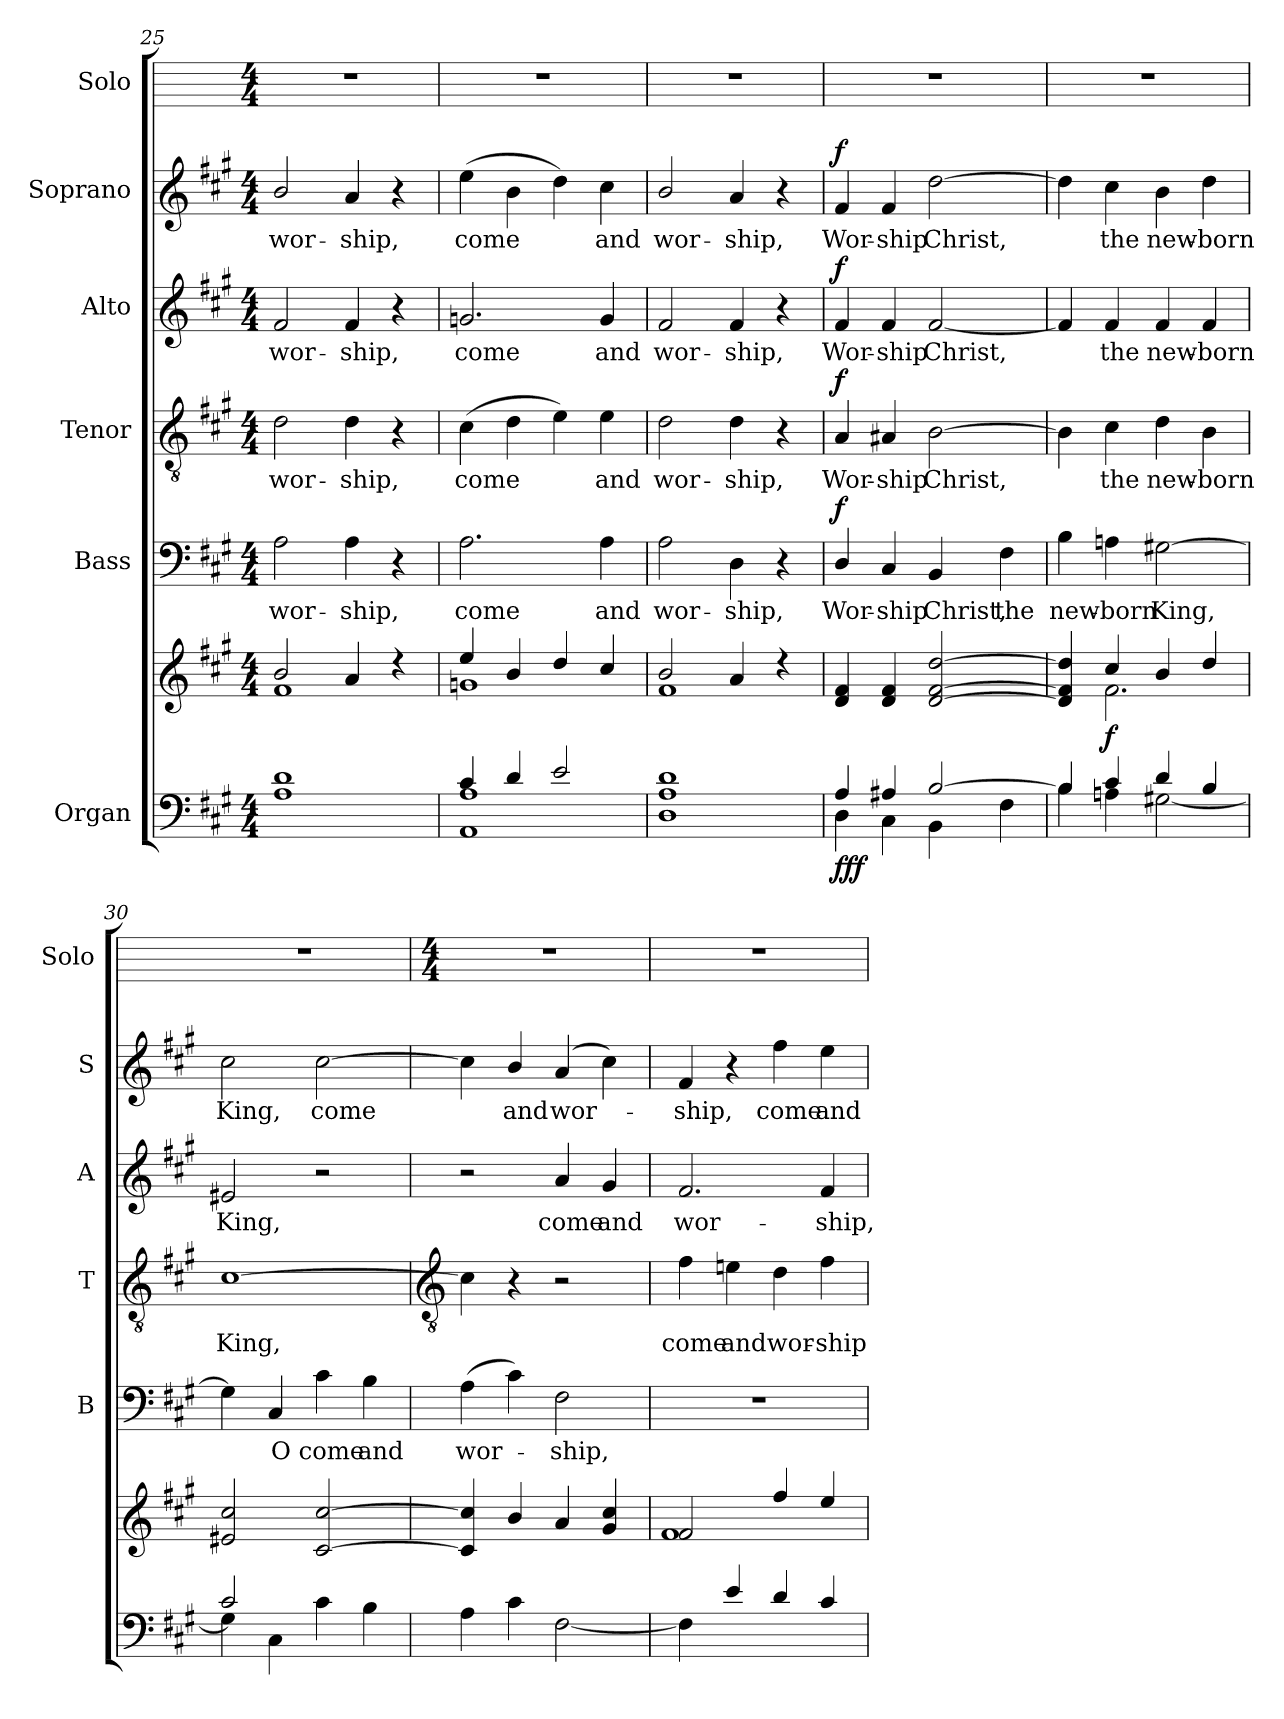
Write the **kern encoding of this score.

**kern	**kern	**dynam	**kern	**text	**dynam	**kern	**text	**dynam	**kern	**text	**dynam	**kern	**text	**dynam	**kern
*part6	*part6	*part6	*part5	*part5	*part5	*part4	*part4	*part4	*part3	*part3	*part3	*part2	*part2	*part2	*part1
*staff7	*staff6	*staff6/7	*staff5	*staff5	*staff5	*staff4	*staff4	*staff4	*staff3	*staff3	*staff3	*staff2	*staff2	*staff2	*staff1
*I"Organ	*	*	*I"Bass	*	*	*I"Tenor	*	*	*I"Alto	*	*	*I"Soprano	*	*	*I"Solo
*	*	*	*I'B	*	*	*I'T	*	*	*I'A	*	*	*I'S	*	*	*I'Solo
!!LO:LB:g=z
*clefF4	*clefG2	*	*clefF4	*	*	*clefGv2	*	*	*clefG2	*	*	*clefG2	*	*	*
*k[f#c#g#]	*k[f#c#g#]	*	*k[f#c#g#]	*	*	*k[f#c#g#]	*	*	*k[f#c#g#]	*	*	*k[f#c#g#]	*	*	*
*A:	*A:	*	*A:	*	*	*A:	*	*	*A:	*	*	*A:	*	*	*
*M4/4	*M4/4	*	*M4/4	*	*	*M4/4	*	*	*M4/4	*	*	*M4/4	*	*	*M4/4
=25	=25	=25	=25	=25	=25	=25	=25	=25	=25	=25	=25	=25	=25	=25	=25
*^	*^	*	*	*	*	*	*	*	*	*	*	*	*	*	*
!	!	!	!	!	!	!LO:LY:b	!	!	!LO:LY:b	!	!	!LO:LY:b	!	!	!LO:LY:b	!	!
1A/ 1d/	1ryy	2b/	1f#\	.	2A	wor-	.	2d	wor-	.	2f#	wor-	.	2b/	wor-	.	1r
!	!	!	!	!	!	!LO:LY:b	!	!	!LO:LY:b	!	!	!LO:LY:b	!	!	!LO:LY:b	!	!
.	.	4a/	.	.	4A	-ship,	.	4d	-ship,	.	4f#	-ship,	.	4a	-ship,	.	.
.	.	4r	.	.	4r	.	.	4r	.	.	4r	.	.	4r	.	.	.
=26	=26	=26	=26	=26	=26	=26	=26	=26	=26	=26	=26	=26	=26	=26	=26	=26	=26
!	!	!	!	!	!	!LO:LY:b	!	!	!LO:LY:b	!	!	!LO:LY:b	!	!	!LO:LY:b	!	!
4c#/	1AA\ 1A\	4ee/	1gn\	.	2.A	come	.	(>4c#	come	.	2.gn	come	.	(>4ee	come	.	1r
4d/	.	4b/	.	.	.	.	.	4d	.	.	.	.	.	4b	.	.	.
2e/	.	4dd/	.	.	.	.	.	4e)	.	.	.	.	.	4dd)	.	.	.
!	!	!	!	!	!	!LO:LY:b	!	!	!LO:LY:b	!	!	!LO:LY:b	!	!	!LO:LY:b	!	!
.	.	4cc#/	.	.	4A	and	.	4e	and	.	4g	and	.	4cc#	and	.	.
=27	=27	=27	=27	=27	=27	=27	=27	=27	=27	=27	=27	=27	=27	=27	=27	=27	=27
!	!	!	!	!	!	!LO:LY:b	!	!	!LO:LY:b	!	!	!LO:LY:b	!	!	!LO:LY:b	!	!
1A/ 1d/	1D\	2b/	1f#\	.	2A	wor-	.	2d	wor-	.	2f#	wor-	.	2b/	wor-	.	1r
!	!	!	!	!	!	!LO:LY:b	!	!	!LO:LY:b	!	!	!LO:LY:b	!	!	!LO:LY:b	!	!
.	.	4a/	.	.	4D	-ship,	.	4d	-ship,	.	4f#	-ship,	.	4a	-ship,	.	.
.	.	4r	.	.	4r	.	.	4r	.	.	4r	.	.	4r	.	.	.
=28	=28	=28	=28	=28	=28	=28	=28	=28	=28	=28	=28	=28	=28	=28	=28	=28	=28
!	!	!	!	!LO:DY:b=2	!	!LO:LY:b	!	!	!LO:LY:b	!	!	!LO:LY:b	!	!	!LO:LY:b	!	!
!	!	!	!	!LO:DY:n=1:b=2	!	!	!	!	!	!	!	!	!	!	!	!	!
!	!	!	!	!LO:DY:n=2:b	!	!	!LO:DY:b	!	!	!LO:DY:b	!	!	!LO:DY:b	!	!	!LO:DY:b	!
4A/	4D\	4d/ 4f#/	1ryy	f f f	4D/	Wor-	f	4A	Wor-	f	4f#	Wor-	f	4f#	Wor-	f	1r
!	!	!	!	!	!	!LO:LY:b	!	!	!LO:LY:b	!	!	!LO:LY:b	!	!	!LO:LY:b	!	!
4A#X/	4C#\	4d/ 4f#/	.	.	4C#	-ship	.	4A#X	-ship	.	4f#	-ship	.	4f#	-ship	.	.
!	!	!	!	!	!	!LO:LY:b	!	!	!LO:LY:b	!	!	!LO:LY:b	!	!	!LO:LY:b	!	!
[2B/	4BB\	[2d/ [2f#/ [2dd/	.	.	4BB	Christ,	.	[2B	Christ,	.	[2f#	Christ,	.	[2dd	Christ,	.	.
!	!	!	!	!	!	!LO:LY:b	!	!	!	!	!	!	!	!	!	!	!
.	4F#\	.	.	.	4F#	the	.	.	.	.	.	.	.	.	.	.	.
=29	=29	=29	=29	=29	=29	=29	=29	=29	=29	=29	=29	=29	=29	=29	=29	=29	=29
!	!	!	!	!	!	!LO:LY:b	!	!	!	!	!	!	!	!	!	!	!
4B/]	4B\	4d/] 4f#/] 4dd/]	4ryy	.	4B	new-	.	4B]	.	.	4f#]	.	.	4dd]	.	.	1r
!	!	!	!	!LO:DY:b	!	!LO:LY:b	!	!	!LO:LY:b	!	!	!LO:LY:b	!	!	!LO:LY:b	!	!
4c#/	4An\	4cc#/	2.f#\	f	4An	-born	.	4c#	the	.	4f#	the	.	4cc#	the	.	.
!	!	!	!	!	!	!LO:LY:b	!	!	!LO:LY:b	!	!	!LO:LY:b	!	!	!LO:LY:b	!	!
4d/	[2G#X\	4b/	.	.	[2G#X	King,	.	4d	new-	.	4f#	new-	.	4b	new-	.	.
!	!	!	!	!	!	!	!	!	!LO:LY:b	!	!	!LO:LY:b	!	!	!LO:LY:b	!	!
4B/	.	4dd/	.	.	.	.	.	4B	-born	.	4f#	-born	.	4dd	-born	.	.
=30	=30	=30	=30	=30	=30	=30	=30	=30	=30	=30	=30	=30	=30	=30	=30	=30	=30
!	!	!	!	!	!	!	!	!	!LO:LY:b	!	!	!LO:LY:b	!	!	!LO:LY:b	!	!
2c#/	4G#\]	2e#X/ 2cc#/	1ryy	.	4G#]	.	.	[1c#	King,	.	2e#X	King,	.	2cc#	King,	.	1r
!	!	!	!	!	!	!LO:LY:b	!	!	!	!	!	!	!	!	!	!	!
.	4C#\	.	.	.	4C#	O	.	.	.	.	.	.	.	.	.	.	.
!	!	!	!	!	!	!LO:LY:b	!	!	!	!	!	!	!	!	!LO:LY:b	!	!
2ryy	4c#\	[2c#/ [2cc#/	.	.	4c#	come	.	.	.	.	2r	.	.	[2cc#	come	.	.
!	!	!	!	!	!	!LO:LY:b	!	!	!	!	!	!	!	!	!	!	!
.	4B\	.	.	.	4B	and	.	.	.	.	.	.	.	.	.	.	.
!!LO:LB:g=z
=31	=31	=31	=31	=31	=31	=31	=31	=31	=31	=31	=31	=31	=31	=31	=31	=31	=31
*	*	*	*	*	*	*	*	*clefGv2	*	*	*	*	*	*	*	*	*
*	*	*	*	*	*	*	*	*	*	*	*	*	*	*	*	*	*M4/4
!	!	!	!	!	!	!LO:LY:b	!	!	!	!	!	!	!	!	!	!	!
1ryy	4A\	4c#/] 4cc#/]	1ryy	.	(>4A	wor-	.	4c#]	.	.	2r	.	.	4cc#]	.	.	1r
!	!	!	!	!	!	!	!	!	!	!	!	!	!	!	!LO:LY:b	!	!
.	4c#\	4b/	.	.	4c#)	.	.	4r	.	.	.	.	.	4b/	and	.	.
!	!	!	!	!	!	!LO:LY:b	!	!	!	!	!	!LO:LY:b	!	!	!LO:LY:b	!	!
.	[2F#\	4a/	.	.	2F#	ship,	.	2r	.	.	4a	come	.	(<4a	wor-	.	.
!	!	!	!	!	!	!	!	!	!	!	!	!LO:LY:b	!	!	!	!	!
.	.	4g#/ 4cc#/	.	.	.	.	.	.	.	.	4g#	and	.	4cc#)	.	.	.
=32	=32	=32	=32	=32	=32	=32	=32	=32	=32	=32	=32	=32	=32	=32	=32	=32	=32
!	!	!	!	!	!	!	!	!	!LO:LY:b	!	!	!LO:LY:b	!	!	!LO:LY:b	!	!
4ryy	4F#\]	2f#/	1f#\	.	1r	.	.	4f#	come	.	2.f#	wor-	.	4f#	ship,	.	1r
!	!	!	!	!	!	!	!	!	!LO:LY:b	!	!	!	!	!	!	!	!
4e/	2.ryy	.	.	.	.	.	.	4en	and	.	.	.	.	4r	.	.	.
!	!	!	!	!	!	!	!	!	!LO:LY:b	!	!	!	!	!	!LO:LY:b	!	!
4d/	.	4ff#/	.	.	.	.	.	4d	wor-	.	.	.	.	4ff#	come	.	.
!	!	!	!	!	!	!	!	!	!LO:LY:b	!	!	!LO:LY:b	!	!	!LO:LY:b	!	!
4c#/	.	4ee/	.	.	.	.	.	4f#	-ship	.	4f#	-ship,	.	4ee	and	.	.
*v	*v	*	*	*	*	*	*	*	*	*	*	*	*	*	*	*	*
*	*v	*v	*	*	*	*	*	*	*	*	*	*	*	*	*	*
=	=	=	=	=	=	=	=	=	=	=	=	=	=	=	=
*-	*-	*-	*-	*-	*-	*-	*-	*-	*-	*-	*-	*-	*-	*-	*-
